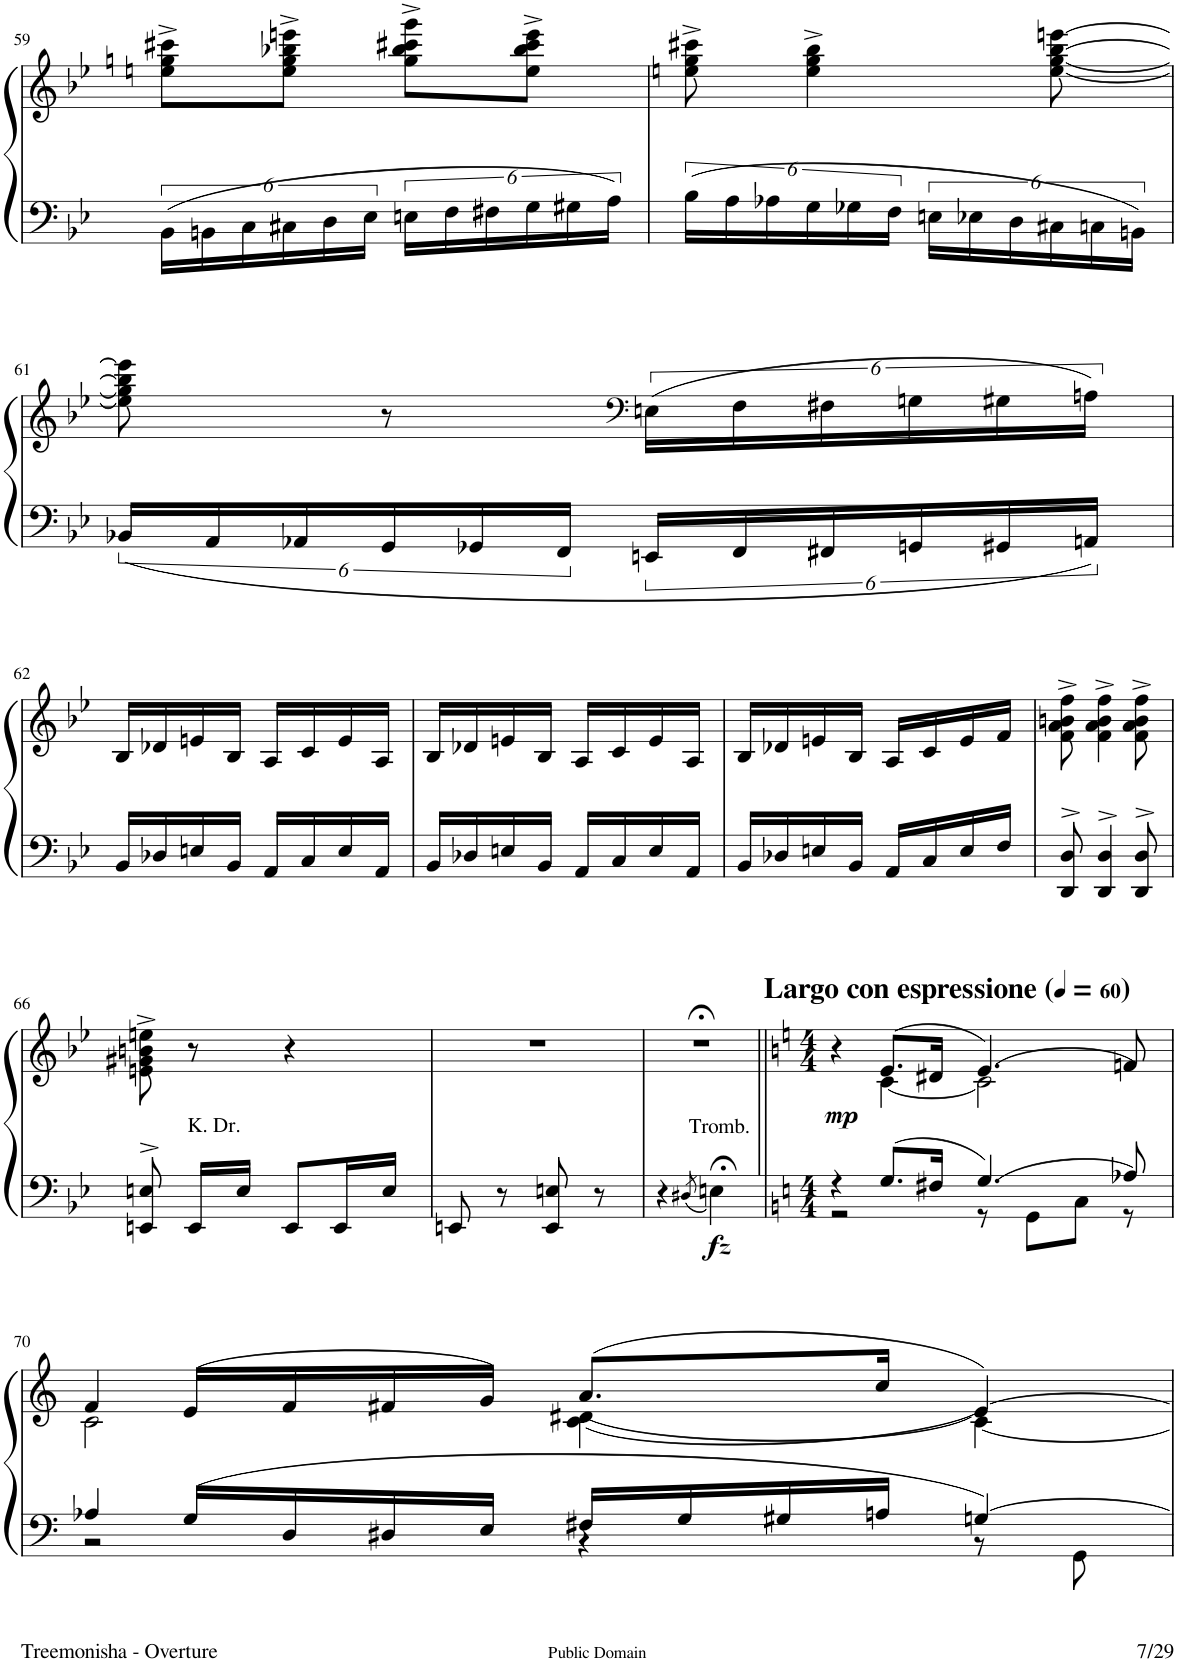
**kern	**kern	**dynam
*part1	*part1	*part1
*staff2	*staff1	*staff1/2
*I"Piano	*	*
*I'Pno.	*	*
!!LO:PB:g=z
*clefF4	*clefG2	*
*k[b-e-]	*k[b-e-]	*
*M2/4	*M2/4	*
=59	=59	=59
24BB-\LL	8een\^> 8ggn\^> 8ccc#X\^>L	.
24BBn\	.	.
24C\	.	.
24C#X\	8ee\^> 8gg\^> 8bb-X\^> 8eeen\^>J	.
24D\	.	.
24E-\JJ	.	.
24En\LL	8gg\^> 8bb-\^> 8ccc#X\^> 8ggg\^>L	.
24F\	.	.
24F#X\	.	.
24G\	8ee\^> 8bb-\^> 8ccc#\^> 8eee\^>J	.
24G#X\	.	.
24A\JJ	.	.
=60	=60	=60
24B-\LL	8een\^> 8gg\^> 8ccc#X\^>	.
24A\	.	.
24A-X\	.	.
24G\	4ee\^> 4gg\^> 4bb-\^>	.
24G-X\	.	.
24F\JJ	.	.
24En\LL	.	.
24E-X\	.	.
24D\	.	.
24C#X\	[8ee\ [8gg\ [8bb-\ [8eeen\	.
24Cn\	.	.
24BBn\JJ	.	.
!!LO:LB:g=z
=61	=61	=61
24BB-X/LL	8ee\] 8gg\] 8bb-\] 8eee\]	.
24AA/	.	.
24AA-X/	.	.
24GG/	8r	.
24GG-X/	.	.
24FF/JJ	.	.
*	*clefF4	*
24EEn/LL	(24En\LL	.
24FF/	24F\	.
24FF#X/	24F#X\	.
24GGn/	24Gn\	.
24GG#X/	24G#X\	.
24AAn/JJ	24An\JJ)	.
!!LO:LB:g=z
=62	=62	=62
*	*clefG2	*
16BB-/LL	16B-/LL	.
16D-X/	16d-X/	.
16En/	16en/	.
16BB-/JJ	16B-/JJ	.
16AA/LL	16A/LL	.
16C/	16c/	.
16E/	16e/	.
16AA/JJ	16A/JJ	.
=63	=63	=63
16BB-/LL	16B-/LL	.
16D-X/	16d-X/	.
16En/	16en/	.
16BB-/JJ	16B-/JJ	.
16AA/LL	16A/LL	.
16C/	16c/	.
16E/	16e/	.
16AA/JJ	16A/JJ	.
=64	=64	=64
16BB-/LL	16B-/LL	.
16D-X/	16d-X/	.
16En/	16en/	.
16BB-/JJ	16B-/JJ	.
16AA/LL	16A/LL	.
16C/	16c/	.
16E/	16e/	.
16F/JJ	16f/JJ	.
=65	=65	=65
8DD/^> 8D/^>	8f\^> 8a\^> 8bn\^> 8ff\^>	.
4DD/^> 4D/^>	4f\^> 4a\^> 4b\^> 4ff\^>	.
8DD/^> 8D/^>	8f\^> 8a\^> 8b\^> 8ff\^>	.
!!LO:LB:g=z
=66	=66	=66
8EEn/^> 8En/^>	8en\^> 8g#X\^> 8bn\^> 8een\^>	.
!LO:TX:a:t=K. Dr.	!	!
16EE/LL	8r	.
16E/JJ	.	.
8EE/L	4r	.
16EE/L	.	.
16E/JJ	.	.
=67	=67	=67
8EEn/	2r	.
8r	.	.
8EE/ 8En/	.	.
8r	.	.
=68	=68	=68
4r	2r;<	.
8qD#X/	.	.
!LO:TX:a:t=Tromb.	!	!
!	!	!LO:DY:b=2
4En;<\	.	fz
=69||	=69||	=69||
*k[]	*k[]	*
*M4/4	*M4/4	*
*	*MM60	*
*^	*^	*
!	!	!LO:TX:a:B:t=Largo con espressione	!	!
!	!	!	!	!LO:DY:b
4r	2r	4r	4ryy	mp
8.G/L	.	(8.e/L	[4c\	.
16F#X/Jk	.	16d#X/Jk	.	.
4.G/	8r	(4.e/)	2c\]	.
.	8GG\L	.	.	.
.	8C\J	.	.	.
8A-X/	8r	8fn/)	.	.
!!LO:LB:g=z	!!
=70	=70	=70	=70	=70
4A-X/	2r	4f/	2c\	.
16G/LL	.	(16e/LL	.	.
16D/	.	16f/	.	.
16D#X/	.	16f#X/	.	.
16E/JJ	.	16g/JJ)	.	.
16F#X/LL	4r	(8.a/L	(4c\ 4d#X\	.
16G/	.	.	.	.
16G#X/	.	.	.	.
16An/JJ	.	16cc/Jk	.	.
[4Gn/	8r	([4e/)	[4c\)	.
.	8GG\	.	.	.
*v	*v	*	*	*
*	*v	*v	*
=	=	=
*-	*-	*-
